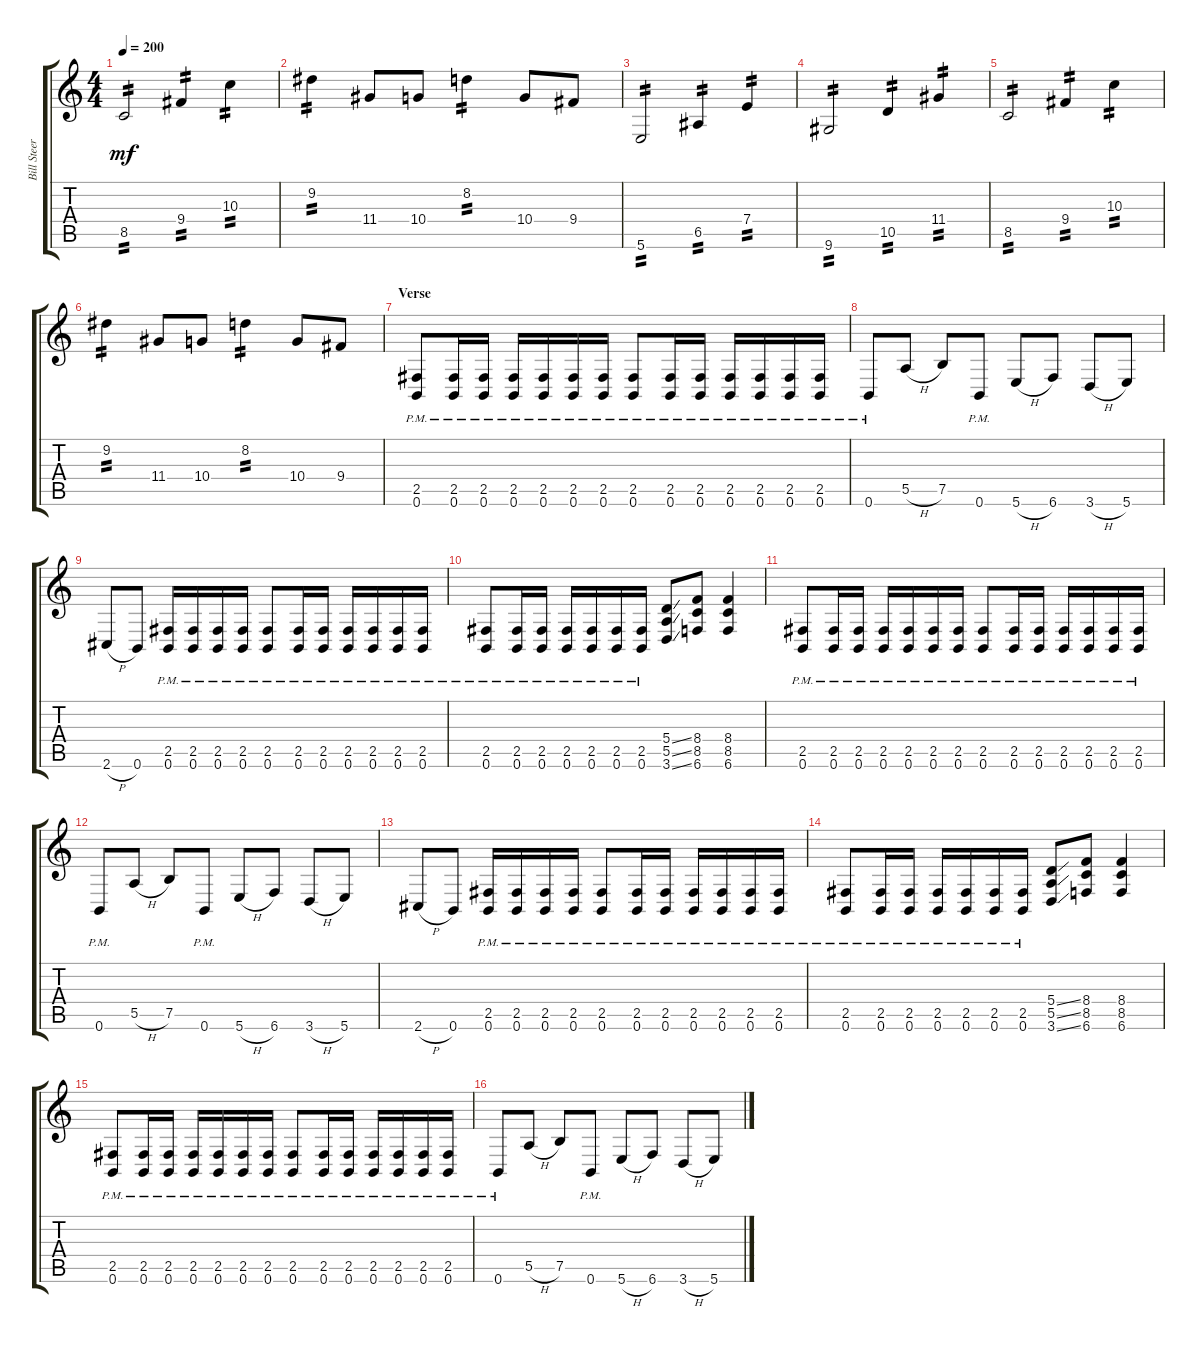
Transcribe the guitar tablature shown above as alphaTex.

\track ("Bill Steer (right)" "Bill Steer") {instrument distortionguitar}
\staff {score tabs}
\tuning (B3 Gb3 D3 A2 E2 B1) {hide}
\ts (4 4)
\tempo 200
\clef g2
\ks c
8.5.2{tp 2 dy mf} 9.4.4{tp 2} 10.3.4{tp 2} |
9.2.4{tp 2} 11.4.8 10.4.8 8.2.4{tp 2} 10.4.8 9.4.8 |
5.6.2{tp 2} 6.5.4{tp 2} 7.4.4{tp 2} |
9.6.2{tp 2} 10.5.4{tp 2} 11.4.4{tp 2} |
8.5.2{tp 2} 9.4.4{tp 2} 10.3.4{tp 2} |
9.2.4{tp 2} 11.4.8 10.4.8 8.2.4{tp 2} 10.4.8 9.4.8 |
\section ("" "Verse")
(2.5{pm} 0.6{pm}).8 (2.5{pm} 0.6{pm}).16 (2.5{pm} 0.6{pm}).16 (2.5{pm} 0.6{pm}).16 (2.5{pm} 0.6{pm}).16 (2.5{pm} 0.6{pm}).16 (2.5{pm} 0.6{pm}).16 (2.5{pm} 0.6{pm}).8 (2.5{pm} 0.6{pm}).16 (2.5{pm} 0.6{pm}).16 (2.5{pm} 0.6{pm}).16 (2.5{pm} 0.6{pm}).16 (2.5{pm} 0.6{pm}).16 (2.5{pm} 0.6{pm}).16 |
0.6{pm}.8 5.5{h}.8 7.5.8 0.6{pm}.8 5.6{h}.8 6.6.8 3.6{h}.8 5.6.8 |
2.6{h}.8 0.6.8 (2.5{pm} 0.6{pm}).16 (2.5{pm} 0.6{pm}).16 (2.5{pm} 0.6{pm}).16 (2.5{pm} 0.6{pm}).16 (2.5{pm} 0.6{pm}).8 (2.5{pm} 0.6{pm}).16 (2.5{pm} 0.6{pm}).16 (2.5{pm} 0.6{pm}).16 (2.5{pm} 0.6{pm}).16 (2.5{pm} 0.6{pm}).16 (2.5{pm} 0.6{pm}).16 |
(2.5{pm} 0.6{pm}).8 (2.5{pm} 0.6{pm}).16 (2.5{pm} 0.6{pm}).16 (2.5{pm} 0.6{pm}).16 (2.5{pm} 0.6{pm}).16 (2.5{pm} 0.6{pm}).16 (2.5{pm} 0.6{pm}).16 (5.4{ss} 5.5{ss} 3.6{ss}).8 (8.4 8.5 6.6).8 (8.4 8.5 6.6).4 |
(2.5{pm} 0.6{pm}).8 (2.5{pm} 0.6{pm}).16 (2.5{pm} 0.6{pm}).16 (2.5{pm} 0.6{pm}).16 (2.5{pm} 0.6{pm}).16 (2.5{pm} 0.6{pm}).16 (2.5{pm} 0.6{pm}).16 (2.5{pm} 0.6{pm}).8 (2.5{pm} 0.6{pm}).16 (2.5{pm} 0.6{pm}).16 (2.5{pm} 0.6{pm}).16 (2.5{pm} 0.6{pm}).16 (2.5{pm} 0.6{pm}).16 (2.5{pm} 0.6{pm}).16 |
0.6{pm}.8 5.5{h}.8 7.5.8 0.6{pm}.8 5.6{h}.8 6.6.8 3.6{h}.8 5.6.8 |
2.6{h}.8 0.6.8 (2.5{pm} 0.6{pm}).16 (2.5{pm} 0.6{pm}).16 (2.5{pm} 0.6{pm}).16 (2.5{pm} 0.6{pm}).16 (2.5{pm} 0.6{pm}).8 (2.5{pm} 0.6{pm}).16 (2.5{pm} 0.6{pm}).16 (2.5{pm} 0.6{pm}).16 (2.5{pm} 0.6{pm}).16 (2.5{pm} 0.6{pm}).16 (2.5{pm} 0.6{pm}).16 |
(2.5{pm} 0.6{pm}).8 (2.5{pm} 0.6{pm}).16 (2.5{pm} 0.6{pm}).16 (2.5{pm} 0.6{pm}).16 (2.5{pm} 0.6{pm}).16 (2.5{pm} 0.6{pm}).16 (2.5{pm} 0.6{pm}).16 (5.4{ss} 5.5{ss} 3.6{ss}).8 (8.4 8.5 6.6).8 (8.4 8.5 6.6).4 |
(2.5{pm} 0.6{pm}).8 (2.5{pm} 0.6{pm}).16 (2.5{pm} 0.6{pm}).16 (2.5{pm} 0.6{pm}).16 (2.5{pm} 0.6{pm}).16 (2.5{pm} 0.6{pm}).16 (2.5{pm} 0.6{pm}).16 (2.5{pm} 0.6{pm}).8 (2.5{pm} 0.6{pm}).16 (2.5{pm} 0.6{pm}).16 (2.5{pm} 0.6{pm}).16 (2.5{pm} 0.6{pm}).16 (2.5{pm} 0.6{pm}).16 (2.5{pm} 0.6{pm}).16 |
0.6{pm}.8 5.5{h}.8 7.5.8 0.6{pm}.8 5.6{h}.8 6.6.8 3.6{h}.8 5.6.8
